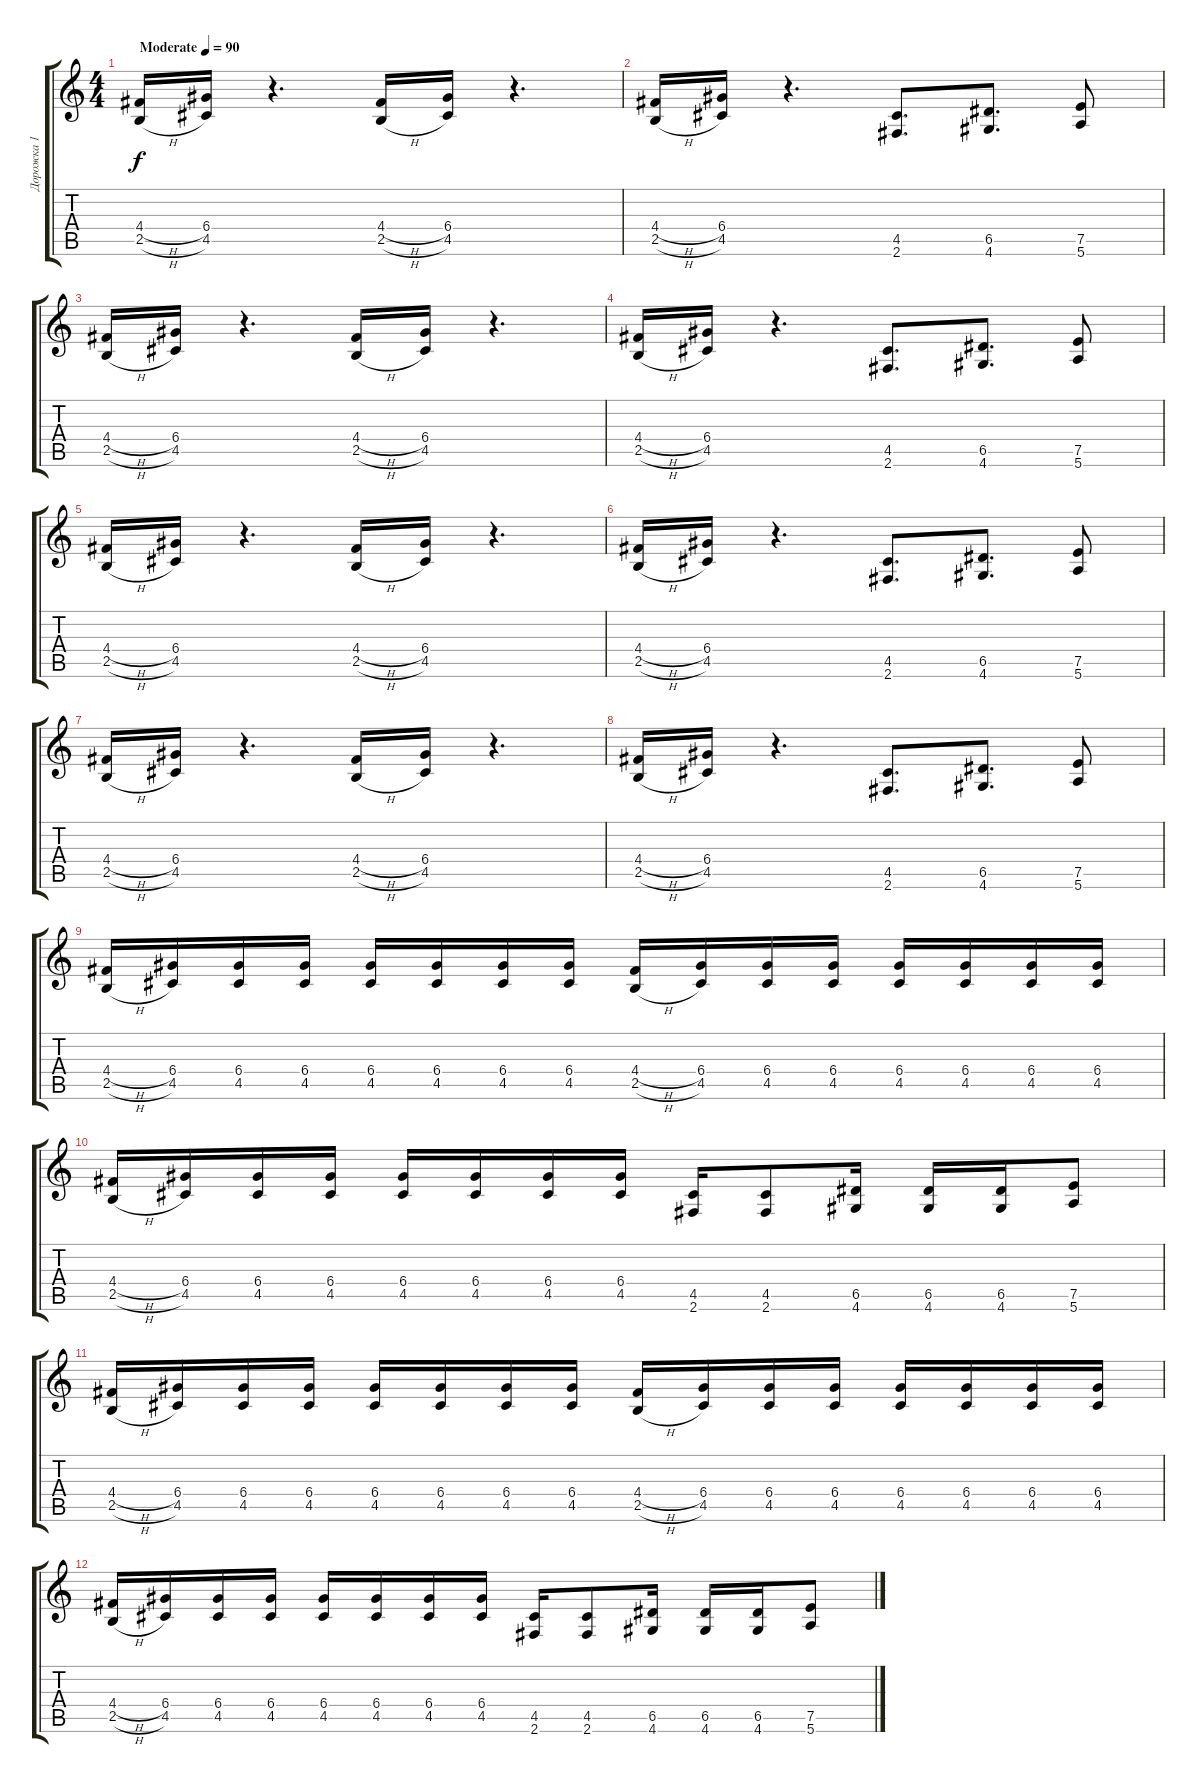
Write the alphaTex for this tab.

\track ("Дорожка 1" "Дорожка 1") {instrument distortionguitar}
\staff {score tabs}
\tuning (E4 B3 G3 D3 A2 E2) {hide}
\ts (4 4)
\tempo (90 "Moderate")
\clef g2
\ks c
(4.4{h} 2.5{h}).16{dy f instrument distortionguitar} (6.4 4.5).16 r.4{d} (4.4{h} 2.5{h}).16 (6.4 4.5).16 r.4{d} |
(4.4{h} 2.5{h}).16 (6.4 4.5).16 r.4{d} (4.5 2.6).8{d} (6.5 4.6).8{d} (7.5 5.6).8 |
(4.4{h} 2.5{h}).16 (6.4 4.5).16 r.4{d} (4.4{h} 2.5{h}).16 (6.4 4.5).16 r.4{d} |
(4.4{h} 2.5{h}).16 (6.4 4.5).16 r.4{d} (4.5 2.6).8{d} (6.5 4.6).8{d} (7.5 5.6).8 |
(4.4{h} 2.5{h}).16 (6.4 4.5).16 r.4{d} (4.4{h} 2.5{h}).16 (6.4 4.5).16 r.4{d} |
(4.4{h} 2.5{h}).16 (6.4 4.5).16 r.4{d} (4.5 2.6).8{d} (6.5 4.6).8{d} (7.5 5.6).8 |
(4.4{h} 2.5{h}).16 (6.4 4.5).16 r.4{d} (4.4{h} 2.5{h}).16 (6.4 4.5).16 r.4{d} |
(4.4{h} 2.5{h}).16 (6.4 4.5).16 r.4{d} (4.5 2.6).8{d} (6.5 4.6).8{d} (7.5 5.6).8 |
(4.4{h} 2.5{h}).16 (6.4 4.5).16 (6.4 4.5).16 (6.4 4.5).16 (6.4 4.5).16 (6.4 4.5).16 (6.4 4.5).16 (6.4 4.5).16 (4.4{h} 2.5{h}).16 (6.4 4.5).16 (6.4 4.5).16 (6.4 4.5).16 (6.4 4.5).16 (6.4 4.5).16 (6.4 4.5).16 (6.4 4.5).16 |
(4.4{h} 2.5{h}).16 (6.4 4.5).16 (6.4 4.5).16 (6.4 4.5).16 (6.4 4.5).16 (6.4 4.5).16 (6.4 4.5).16 (6.4 4.5).16 (4.5 2.6).16 (4.5 2.6).8 (6.5 4.6).16 (6.5 4.6).16 (6.5 4.6).16 (7.5 5.6).8 |
(4.4{h} 2.5{h}).16 (6.4 4.5).16 (6.4 4.5).16 (6.4 4.5).16 (6.4 4.5).16 (6.4 4.5).16 (6.4 4.5).16 (6.4 4.5).16 (4.4{h} 2.5{h}).16 (6.4 4.5).16 (6.4 4.5).16 (6.4 4.5).16 (6.4 4.5).16 (6.4 4.5).16 (6.4 4.5).16 (6.4 4.5).16 |
(4.4{h} 2.5{h}).16 (6.4 4.5).16 (6.4 4.5).16 (6.4 4.5).16 (6.4 4.5).16 (6.4 4.5).16 (6.4 4.5).16 (6.4 4.5).16 (4.5 2.6).16 (4.5 2.6).8 (6.5 4.6).16 (6.5 4.6).16 (6.5 4.6).16 (7.5 5.6).8
